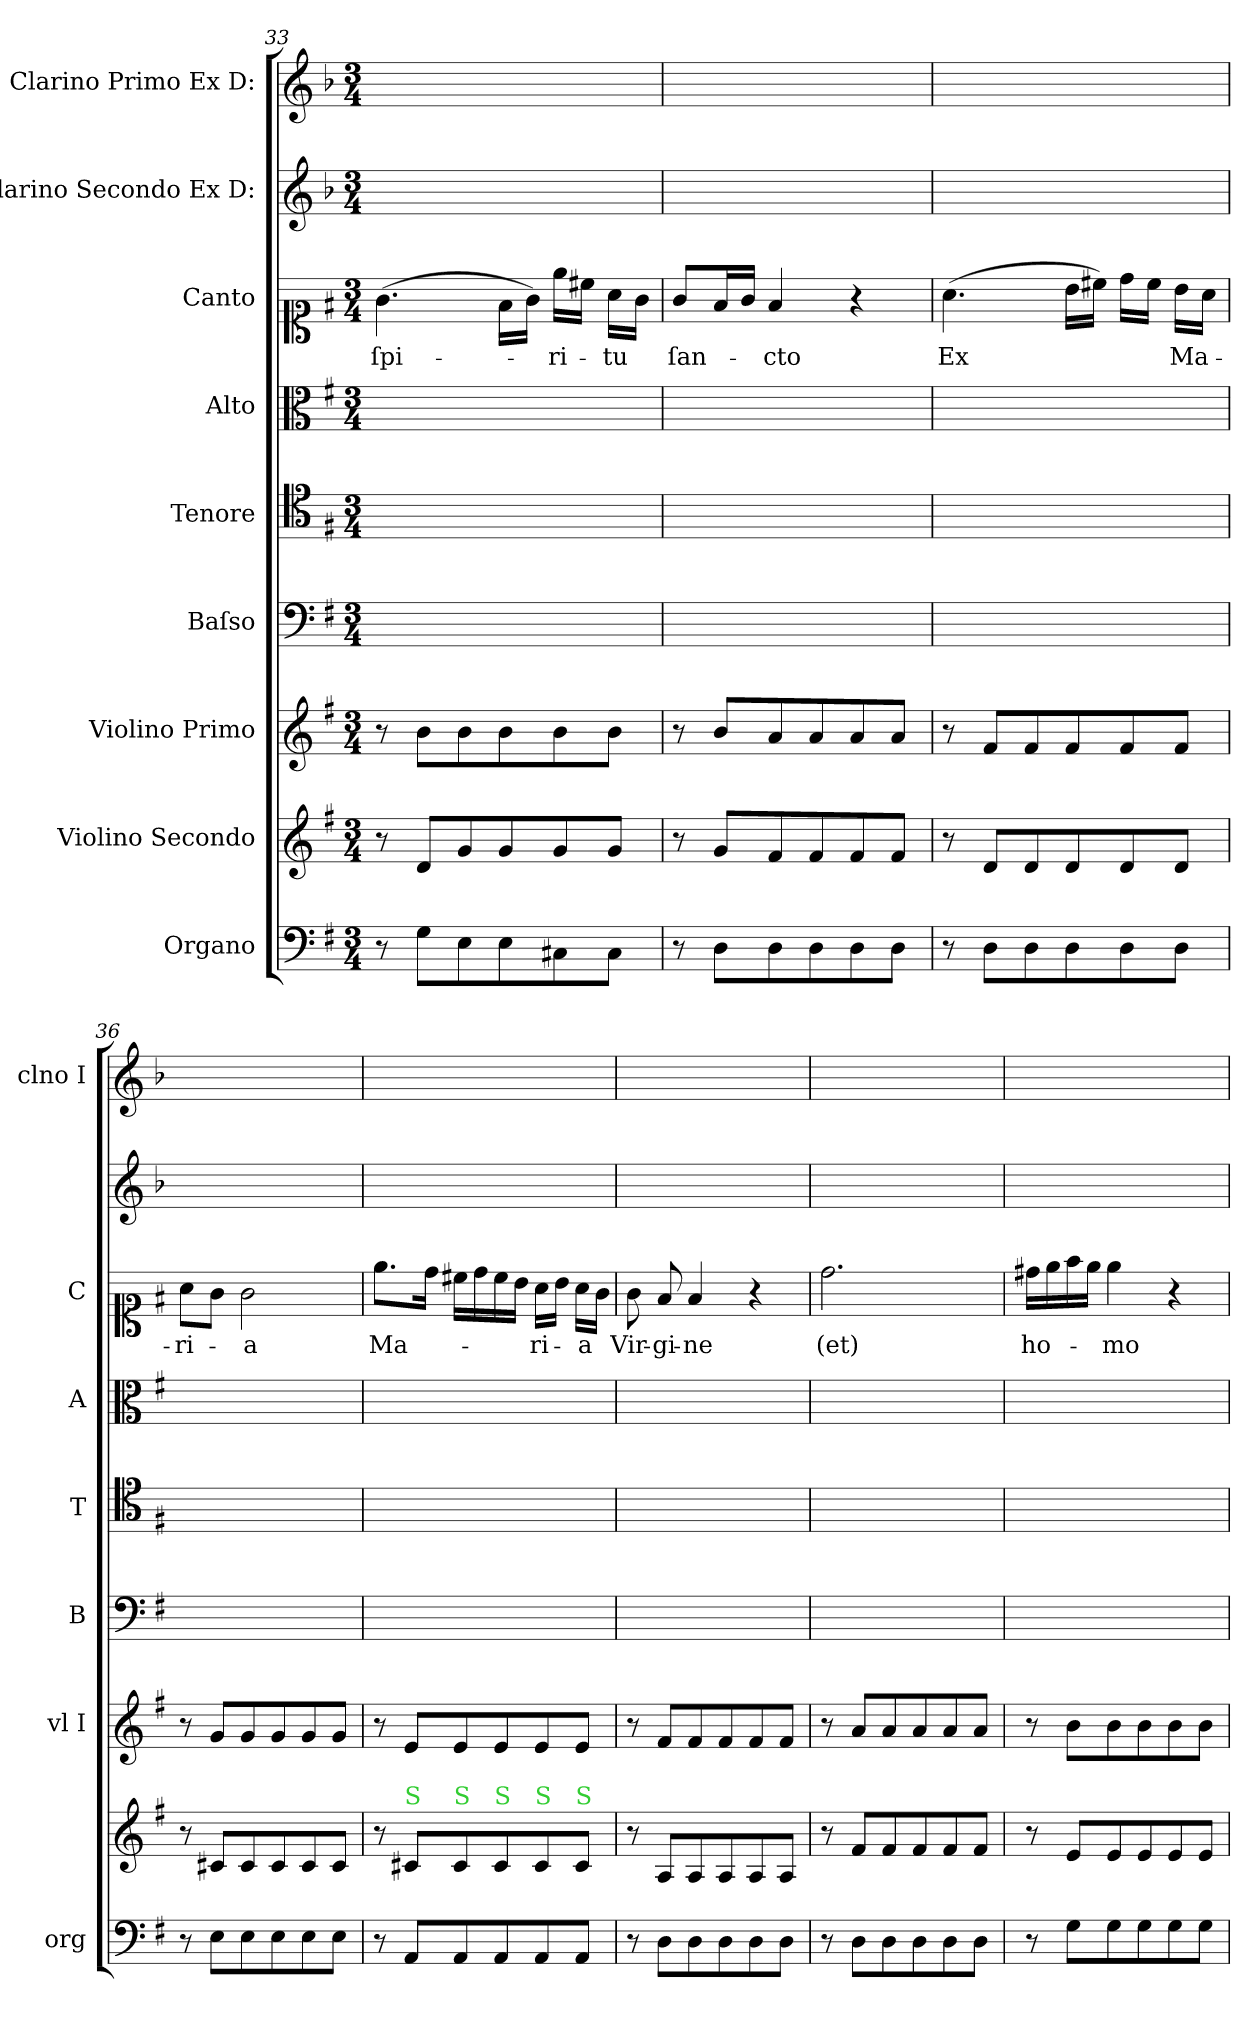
**kern	**kern	**kern	**kern	**kern	**kern	**kern	**text	**kern	**kern
*part9	*part8	*part7	*part6	*part5	*part4	*part3	*part3	*part2	*part1
*staff9	*staff8	*staff7	*staff6	*staff5	*staff4	*staff3	*staff3	*staff2	*staff1
*I"Organo	*I"Violino Secondo	*I"Violino Primo	*I"Baſso	*I"Tenore	*I"Alto	*I"Canto	*	*I"Clarino Secondo Ex D:	*I"Clarino Primo Ex D:
*I'org	*	*I'vl I	*I'B	*I'T	*I'A	*I'C	*	*	*I'clno I
*clefF4	*clefG2	*clefG2	*clefF4	*clefC4	*clefC3	*clefC1	*	*clefG2	*clefG2
*	*	*	*	*	*	*	*	*ITrd-1c-2	*ITrd-1c-2
*k[f#]	*k[f#]	*k[f#]	*k[f#]	*k[f#]	*k[f#]	*k[f#]	*	*k[f#]	*k[f#]
*M3/4	*M3/4	*M3/4	*M3/4	*M3/4	*M3/4	*M3/4	*	*M3/4	*M3/4
=33	=33	=33	=33	=33	=33	=33	=33	=33	=33
!	!	!	!	!	!	!	!LO:LY:i	!	!
8r	8r	8r	2.ryy	2.ryy	2.ryy	(4.g\	ſpi-	2.ryy	2.ryy
8G\L	8d/L	8b\L	.	.	.	.	.	.	.
8E\	8g/	8b\	.	.	.	.	.	.	.
8E\	8g/	8b\	.	.	.	16f#\LL	.	.	.
.	.	.	.	.	.	16g\JJ)	.	.	.
!	!	!	!	!	!	!	!LO:LY:i	!	!
8C#X\	8g/	8b\	.	.	.	16ee\LL	-ri-	.	.
.	.	.	.	.	.	16cc#X\JJ	.	.	.
!	!	!	!	!	!	!	!LO:LY:i	!	!
8C#\J	8g/J	8b\J	.	.	.	16a\LL	-tu	.	.
.	.	.	.	.	.	16g\JJ	.	.	.
=34	=34	=34	=34	=34	=34	=34	=34	=34	=34
8r	8r	8r	2.ryy	2.ryy	2.ryy	8g/L	ſan-	2.ryy	2.ryy
8D\L	8g/L	8b/L	.	.	.	16f#/L	.	.	.
.	.	.	.	.	.	16g/JJ	.	.	.
8D\	8f#/	8a/	.	.	.	4f#/	-cto	.	.
8D\	8f#/	8a/	.	.	.	.	.	.	.
8D\	8f#/	8a/	.	.	.	4r	.	.	.
8D\J	8f#/J	8a/J	.	.	.	.	.	.	.
=35	=35	=35	=35	=35	=35	=35	=35	=35	=35
8r	8r	8r	2.ryy	2.ryy	2.ryy	(4.a\	Ex	2.ryy	2.ryy
8D\L	8d/L	8f#/L	.	.	.	.	.	.	.
8D\	8d/	8f#/	.	.	.	.	.	.	.
8D\	8d/	8f#/	.	.	.	16b\LL	.	.	.
.	.	.	.	.	.	16cc#X\JJ)	.	.	.
8D\	8d/	8f#/	.	.	.	16dd\LL	.	.	.
.	.	.	.	.	.	16cc#\JJ	.	.	.
8D\J	8d/J	8f#/J	.	.	.	16b\LL	Ma-	.	.
.	.	.	.	.	.	16a\JJ	.	.	.
=36	=36	=36	=36	=36	=36	=36	=36	=36	=36
8r	8r	8r	2.ryy	2.ryy	2.ryy	8a\L	-ri-	2.ryy	2.ryy
8E\L	8c#X/L	8g/L	.	.	.	8g\J	.	.	.
8E\	8c#/	8g/	.	.	.	2g\	-a	.	.
8E\	8c#/	8g/	.	.	.	.	.	.	.
8E\	8c#/	8g/	.	.	.	.	.	.	.
8E\J	8c#/J	8g/J	.	.	.	.	.	.	.
=37	=37	=37	=37	=37	=37	=37	=37	=37	=37
8r	8r	8r	2.ryy	2.ryy	2.ryy	8.ee\L	Ma-	2.ryy	2.ryy
!	!LO:TX:a:color=limegreen:t=S	!	!	!	!	!	!	!	!
8AA/L	8c#X/L	8e/L	.	.	.	.	.	.	.
.	.	.	.	.	.	16dd\Jk	.	.	.
!	!LO:TX:a:color=limegreen:t=S	!	!	!	!	!	!	!	!
8AA/	8c#/	8e/	.	.	.	16cc#X\LL	.	.	.
.	.	.	.	.	.	16dd\	.	.	.
!	!LO:TX:a:color=limegreen:t=S	!	!	!	!	!	!	!	!
8AA/	8c#/	8e/	.	.	.	16cc#\	.	.	.
.	.	.	.	.	.	16b\JJ	.	.	.
!	!LO:TX:a:color=limegreen:t=S	!	!	!	!	!	!	!	!
8AA/	8c#/	8e/	.	.	.	16a\LL	-ri-	.	.
.	.	.	.	.	.	16b\JJ	.	.	.
!	!LO:TX:a:color=limegreen:t=S	!	!	!	!	!	!	!	!
8AA/J	8c#/J	8e/J	.	.	.	16a\LL	-a	.	.
.	.	.	.	.	.	16g\JJ	.	.	.
=38	=38	=38	=38	=38	=38	=38	=38	=38	=38
8r	8r	8r	2.ryy	2.ryy	2.ryy	8g\	Vir-	2.ryy	2.ryy
8D\L	8A/L	8f#/L	.	.	.	8f#/	-gi-	.	.
8D\	8A/	8f#/	.	.	.	4f#/	-ne	.	.
8D\	8A/	8f#/	.	.	.	.	.	.	.
8D\	8A/	8f#/	.	.	.	4r	.	.	.
8D\J	8A/J	8f#/J	.	.	.	.	.	.	.
=39	=39	=39	=39	=39	=39	=39	=39	=39	=39
8r	8r	8r	2.ryy	2.ryy	2.ryy	2.dd\	(et)	2.ryy	2.ryy
8D\L	8f#/L	8a/L	.	.	.	.	.	.	.
8D\	8f#/	8a/	.	.	.	.	.	.	.
8D\	8f#/	8a/	.	.	.	.	.	.	.
8D\	8f#/	8a/	.	.	.	.	.	.	.
8D\J	8f#/J	8a/J	.	.	.	.	.	.	.
=40	=40	=40	=40	=40	=40	=40	=40	=40	=40
8r	8r	8r	2.ryy	2.ryy	2.ryy	16dd#X\LL	ho-	2.ryy	2.ryy
.	.	.	.	.	.	16ee\	.	.	.
8G\L	8e/L	8b\L	.	.	.	16ff#\	.	.	.
.	.	.	.	.	.	16ee\JJ	.	.	.
8G\	8e/	8b\	.	.	.	4ee\	-mo	.	.
8G\	8e/	8b\	.	.	.	.	.	.	.
8G\	8e/	8b\	.	.	.	4r	.	.	.
8G\J	8e/J	8b\J	.	.	.	.	.	.	.
=	=	=	=	=	=	=	=	=	=
*-	*-	*-	*-	*-	*-	*-	*-	*-	*-
